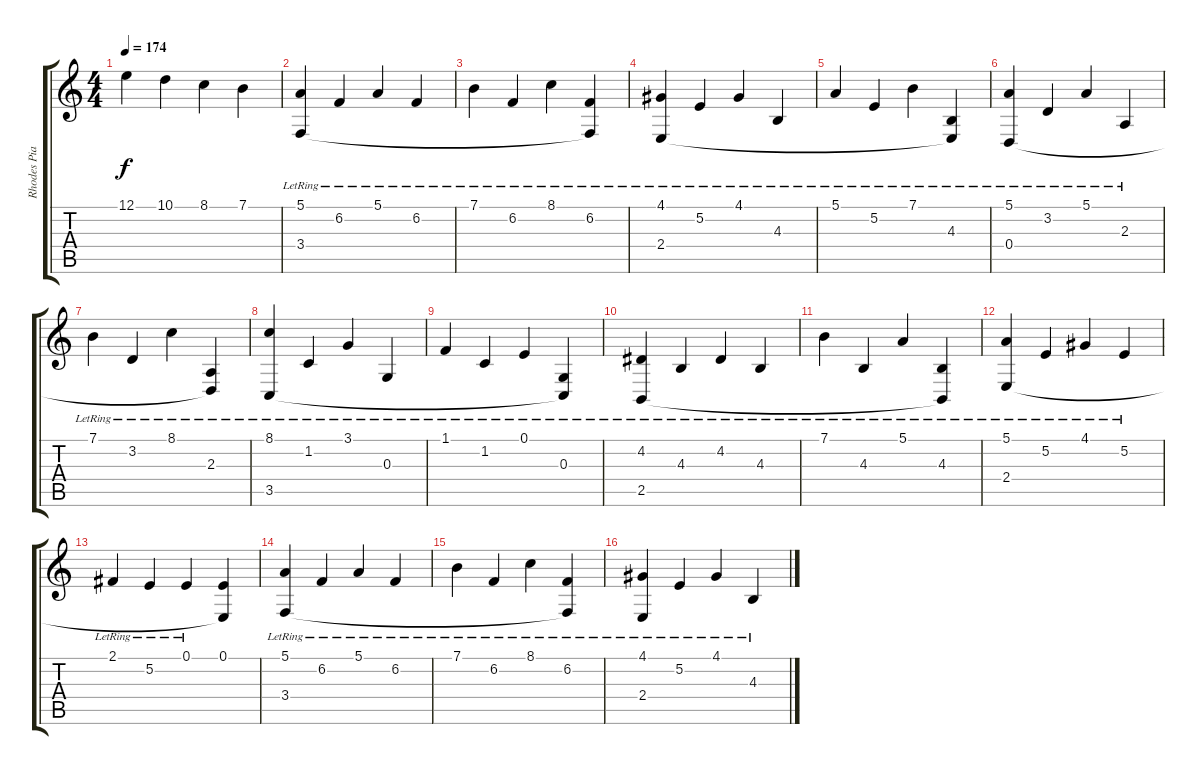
\track ("Rhodes Piano?" "Rhodes Pia") {instrument acousticgrandpiano}
\staff {score tabs}
\tuning (E4 B3 G3 D3 A2 E2) {hide}
\ts (4 4)
\tempo 174
\clef g2
\ks c
12.1.4{dy f} 10.1.4 8.1.4 7.1.4 |
(5.1{lr} 3.4{lr}).4{volume 13} 6.2{lr}.4 5.1{lr}.4 6.2{lr}.4 |
7.1{lr}.4 6.2{lr}.4 8.1{lr}.4 (6.2{lr} 3.4{t}).4 |
(4.1{lr} 2.4{lr}).4 5.2{lr}.4 4.1{lr}.4 4.3{lr}.4 |
5.1{lr}.4 5.2{lr}.4 7.1{lr}.4 (4.3{lr} 2.4{t}).4 |
(5.1{lr} 0.4{lr}).4 3.2{lr}.4 5.1{lr}.4 2.3{lr}.4 |
7.1{lr}.4 3.2{lr}.4 8.1{lr}.4 (2.3{lr} 0.4{t}).4 |
(8.1{lr} 3.5{lr}).4 1.2{lr}.4 3.1{lr}.4 0.3{lr}.4 |
1.1{lr}.4 1.2{lr}.4 0.1{lr}.4 (0.3{lr} 3.5{t}).4 |
(4.2{lr} 2.5{lr}).4 4.3{lr}.4 4.2{lr}.4 4.3{lr}.4 |
7.1{lr}.4 4.3{lr}.4 5.1{lr}.4 (4.3{lr} 2.5{t}).4 |
(5.1{lr} 2.4{lr}).4 5.2{lr}.4 4.1{lr}.4 5.2{lr}.4 |
2.1{lr}.4 5.2{lr}.4 0.1{lr}.4 (0.1 2.4{t}).4 |
(5.1{lr} 3.4{lr}).4{volume 13} 6.2{lr}.4 5.1{lr}.4 6.2{lr}.4 |
7.1{lr}.4 6.2{lr}.4 8.1{lr}.4 (6.2{lr} 3.4{t}).4 |
(4.1{lr} 2.4{lr}).4 5.2{lr}.4 4.1{lr}.4 4.3{lr}.4
